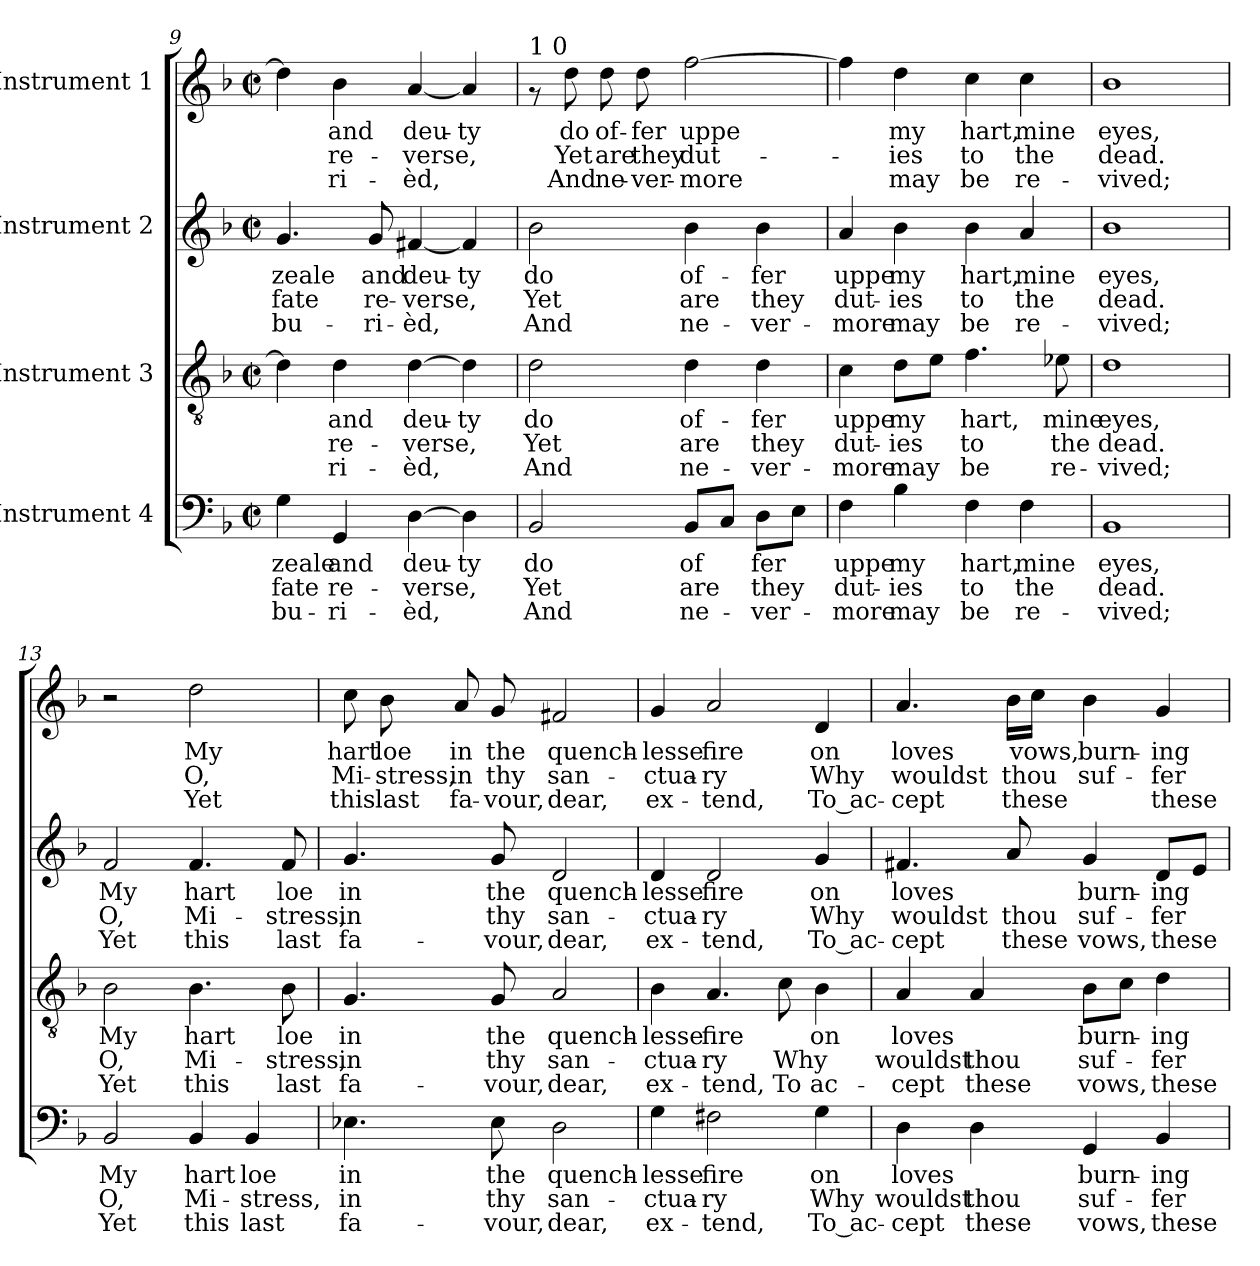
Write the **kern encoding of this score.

**kern	**text	**text	**text	**kern	**text	**text	**text	**kern	**text	**text	**text	**kern	**text	**text	**text
*part4	*part4	*part4	*part4	*part3	*part3	*part3	*part3	*part2	*part2	*part2	*part2	*part1	*part1	*part1	*part1
*staff4	*staff4	*staff4	*staff4	*staff3	*staff3	*staff3	*staff3	*staff2	*staff2	*staff2	*staff2	*staff1	*staff1	*staff1	*staff1
*I"Instrument 4	*	*	*	*I"Instrument 3	*	*	*	*I"Instrument 2	*	*	*	*I"Instrument 1	*	*	*
*clefF4	*	*	*	*clefGv2	*	*	*	*clefG2	*	*	*	*clefG2	*	*	*
*k[b-]	*	*	*	*k[b-]	*	*	*	*k[b-]	*	*	*	*k[b-]	*	*	*
*F:	*	*	*	*F:	*	*	*	*F:	*	*	*	*F:	*	*	*
*M2/2	*	*	*	*M2/2	*	*	*	*M2/2	*	*	*	*M2/2	*	*	*
*met(c|)	*	*	*	*met(c|)	*	*	*	*met(c|)	*	*	*	*met(c|)	*	*	*
=9	=9	=9	=9	=9	=9	=9	=9	=9	=9	=9	=9	=9	=9	=9	=9
!	!LO:LY:b:cj	!LO:LY:b:cj	!LO:LY:b:cj	!	!LO:LY:b:cj	!LO:LY:b:cj	!LO:LY:b:cj	!	!LO:LY:b:cj	!LO:LY:b:cj	!LO:LY:b:cj	!	!LO:LY:b:cj	!LO:LY:b:cj	!LO:LY:b:cj
4G\	zeale	fate	bu-	4d\]	--	-	-	4.g/	zeale	fate	bu-	4dd\]	--	-	-
!	!LO:LY:b:cj	!LO:LY:b:cj	!LO:LY:b:cj	!	!LO:LY:b:cj	!LO:LY:b:cj	!LO:LY:b:cj	!	!	!	!	!	!LO:LY:b:cj	!LO:LY:b:cj	!LO:LY:b:cj
4GG/	-and	re-	-ri-	4d\	-and	re-	-ri-	.	.	.	.	4b-\	-and	re-	-ri-
!	!	!	!	!	!	!	!	!	!LO:LY:b:cj	!LO:LY:b:cj	!LO:LY:b:cj	!	!	!	!
.	.	.	.	.	.	.	.	8g/	-and	re-	-ri-	.	.	.	.
!	!LO:LY:b:cj	!LO:LY:b:cj	!LO:LY:b:cj	!	!LO:LY:b:cj	!LO:LY:b:cj	!LO:LY:b:cj	!	!LO:LY:b:cj	!LO:LY:b:cj	!LO:LY:b:cj	!	!LO:LY:b:cj	!LO:LY:b:cj	!LO:LY:b:cj
[>4D\	-deu-	-verse,	èd,	[>4d\	-deu-	-verse,	èd,	[<4f#X/	-deu-	-verse,	èd,	[<4a/	-deu-	-verse,	èd,
!	!LO:LY:b:cj	!LO:LY:b:cj	!LO:LY:b:cj	!	!LO:LY:b:cj	!LO:LY:b:cj	!LO:LY:b:cj	!	!LO:LY:b:cj	!LO:LY:b:cj	!LO:LY:b:cj	!	!LO:LY:b:cj	!LO:LY:b:cj	!LO:LY:b:cj
4D\]	ty	.	.	4d\]	ty	.	.	4f#/]	ty	.	.	4a/]	ty	.	.
!!LO:LB:g=z
=10	=10	=10	=10	=10	=10	=10	=10	=10	=10	=10	=10	=10	=10	=10	=10
!	!	!	!	!	!	!	!	!	!	!	!	!LO:TX:a:t=1 0	!	!	!
!	!LO:LY:b:cj	!LO:LY:b:cj	!LO:LY:b:cj	!	!LO:LY:b:cj	!LO:LY:b:cj	!LO:LY:b:cj	!	!LO:LY:b:cj	!LO:LY:b:cj	!LO:LY:b:cj	!	!	!	!
2BB-/	do	Yet	And	2d\	do	Yet	And	2b-\	do	Yet	And	8rf	.	.	.
!	!	!	!	!	!	!	!	!	!	!	!	!	!LO:LY:b:cj	!LO:LY:b:cj	!LO:LY:b:cj
.	.	.	.	.	.	.	.	.	.	.	.	8dd\	do	Yet	And
!	!	!	!	!	!	!	!	!	!	!	!	!	!LO:LY:b:cj	!LO:LY:b:cj	!LO:LY:b:cj
.	.	.	.	.	.	.	.	.	.	.	.	8dd\	of-	-are	ne-
!	!	!	!	!	!	!	!	!	!	!	!	!	!LO:LY:b:cj	!LO:LY:b:cj	!LO:LY:b:cj
.	.	.	.	.	.	.	.	.	.	.	.	8dd\	-fer	they	ver-
!	!LO:LY:b:cj	!LO:LY:b:cj	!LO:LY:b:cj	!	!LO:LY:b:cj	!LO:LY:b:cj	!LO:LY:b:cj	!	!LO:LY:b:cj	!LO:LY:b:cj	!LO:LY:b:cj	!	!LO:LY:b:cj	!LO:LY:b:cj	!LO:LY:b:cj
8BB-/L	of-	-are	ne-	4d\	of-	-are	ne-	4b-\	of-	-are	ne-	[>2ff\	-uppe	dut-	-more
!	!LO:LY:b:cj	!LO:LY:b:cj	!LO:LY:b:cj	!	!	!	!	!	!	!	!	!	!	!	!
8C/J	--	-	.	.	.	.	.	.	.	.	.	.	.	.	.
!	!LO:LY:b:cj	!LO:LY:b:cj	!LO:LY:b:cj	!	!LO:LY:b:cj	!LO:LY:b:cj	!LO:LY:b:cj	!	!LO:LY:b:cj	!LO:LY:b:cj	!LO:LY:b:cj	!	!	!	!
8D\L	fer	they	ver-	4d\	-fer	they	ver-	4b-\	-fer	they	ver-	.	.	.	.
!	!LO:LY:b:cj	!LO:LY:b:cj	!LO:LY:b:cj	!	!	!	!	!	!	!	!	!	!	!	!
8E\J	-	.	.	.	.	.	.	.	.	.	.	.	.	.	.
=11	=11	=11	=11	=11	=11	=11	=11	=11	=11	=11	=11	=11	=11	=11	=11
!	!LO:LY:b:cj	!LO:LY:b:cj	!LO:LY:b:cj	!	!LO:LY:b:cj	!LO:LY:b:cj	!LO:LY:b:cj	!	!LO:LY:b:cj	!LO:LY:b:cj	!LO:LY:b:cj	!	!LO:LY:b:cj	!LO:LY:b:cj	!LO:LY:b:cj
4F\	uppe	dut-	-more	4c\	-uppe	dut-	-more	4a/	-uppe	dut-	-more	4ff\]	.	.	.
!	!LO:LY:b:cj	!LO:LY:b:cj	!LO:LY:b:cj	!	!LO:LY:b:cj	!LO:LY:b:cj	!LO:LY:b:cj	!	!LO:LY:b:cj	!LO:LY:b:cj	!LO:LY:b:cj	!	!LO:LY:b:cj	!LO:LY:b:cj	!LO:LY:b:cj
4B-\	my	ies	may	8d\L	my	ies	may	4b-\	my	ies	may	4dd\	my	ies	may
!	!	!	!	!	!LO:LY:b:cj	!LO:LY:b:cj	!LO:LY:b:cj	!	!	!	!	!	!	!	!
.	.	.	.	8e\J	.	.	.	.	.	.	.	.	.	.	.
!	!LO:LY:b:cj	!LO:LY:b:cj	!LO:LY:b:cj	!	!LO:LY:b:cj	!LO:LY:b:cj	!LO:LY:b:cj	!	!LO:LY:b:cj	!LO:LY:b:cj	!LO:LY:b:cj	!	!LO:LY:b:cj	!LO:LY:b:cj	!LO:LY:b:cj
4F\	hart,	to	be	4.f\	hart,	to	be	4b-\	hart,	to	be	4cc\	hart,	to	be
!	!LO:LY:b:cj	!LO:LY:b:cj	!LO:LY:b:cj	!	!	!	!	!	!LO:LY:b:cj	!LO:LY:b:cj	!LO:LY:b:cj	!	!LO:LY:b:cj	!LO:LY:b:cj	!LO:LY:b:cj
4F\	mine	the	re-	.	.	.	.	4a/	mine	the	re-	4cc\	mine	the	re-
!	!	!	!	!	!LO:LY:b:cj	!LO:LY:b:cj	!LO:LY:b:cj	!	!	!	!	!	!	!	!
.	.	.	.	8e-X\	mine	the	re-	.	.	.	.	.	.	.	.
=12	=12	=12	=12	=12	=12	=12	=12	=12	=12	=12	=12	=12	=12	=12	=12
!	!LO:LY:b:cj	!LO:LY:b:cj	!LO:LY:b:cj	!	!LO:LY:b:cj	!LO:LY:b:cj	!LO:LY:b:cj	!	!LO:LY:b:cj	!LO:LY:b:cj	!LO:LY:b:cj	!	!LO:LY:b:cj	!LO:LY:b:cj	!LO:LY:b:cj
1BB-	-eyes,	dead.	vived;	1d	-eyes,	dead.	vived;	1b-	-eyes,	dead.	vived;	1b-	-eyes,	dead.	vived;
=13	=13	=13	=13	=13	=13	=13	=13	=13	=13	=13	=13	=13	=13	=13	=13
!	!LO:LY:b:cj	!LO:LY:b:cj	!LO:LY:b:cj	!	!LO:LY:b:cj	!LO:LY:b:cj	!LO:LY:b:cj	!	!LO:LY:b:cj	!LO:LY:b:cj	!LO:LY:b:cj	!	!	!	!
2BB-/	My	O,	Yet	2B-\	My	O,	Yet	2f/	My	O,	Yet	2r	.	.	.
!	!LO:LY:b:cj	!LO:LY:b:cj	!LO:LY:b:cj	!	!LO:LY:b:cj	!LO:LY:b:cj	!LO:LY:b:cj	!	!LO:LY:b:cj	!LO:LY:b:cj	!LO:LY:b:cj	!	!LO:LY:b:cj	!LO:LY:b:cj	!LO:LY:b:cj
4BB-/	hart	Mi-	-this	4.B-\	hart	Mi-	-this	4.f/	hart	Mi-	-this	2dd\	My	O,	Yet
!	!LO:LY:b:cj	!LO:LY:b:cj	!LO:LY:b:cj	!	!	!	!	!	!	!	!	!	!	!	!
4BB-/	loe	stress,	last	.	.	.	.	.	.	.	.	.	.	.	.
!	!	!	!	!	!LO:LY:b:cj	!LO:LY:b:cj	!LO:LY:b:cj	!	!LO:LY:b:cj	!LO:LY:b:cj	!LO:LY:b:cj	!	!	!	!
.	.	.	.	8B-\	loe	stress,	last	8f/	loe	stress,	last	.	.	.	.
=14	=14	=14	=14	=14	=14	=14	=14	=14	=14	=14	=14	=14	=14	=14	=14
!	!LO:LY:b:cj	!LO:LY:b:cj	!LO:LY:b:cj	!	!LO:LY:b:cj	!LO:LY:b:cj	!LO:LY:b:cj	!	!LO:LY:b:cj	!LO:LY:b:cj	!LO:LY:b:cj	!	!LO:LY:b:cj	!LO:LY:b:cj	!LO:LY:b:cj
4.E-X\	in	in	fa-	4.G/	in	in	fa-	4.g/	in	in	fa-	8cc\	hart	Mi-	-this
!	!	!	!	!	!	!	!	!	!	!	!	!	!LO:LY:b:cj	!LO:LY:b:cj	!LO:LY:b:cj
.	.	.	.	.	.	.	.	.	.	.	.	8b-\	loe	stress,	last
!	!	!	!	!	!	!	!	!	!	!	!	!	!LO:LY:b:cj	!LO:LY:b:cj	!LO:LY:b:cj
.	.	.	.	.	.	.	.	.	.	.	.	8a/	in	in	fa-
!	!LO:LY:b:cj	!LO:LY:b:cj	!LO:LY:b:cj	!	!LO:LY:b:cj	!LO:LY:b:cj	!LO:LY:b:cj	!	!LO:LY:b:cj	!LO:LY:b:cj	!LO:LY:b:cj	!	!LO:LY:b:cj	!LO:LY:b:cj	!LO:LY:b:cj
8E-\	-the	thy	vour,	8G/	-the	thy	vour,	8g/	-the	thy	vour,	8g/	-the	thy	vour,
!	!LO:LY:b:cj	!LO:LY:b:cj	!LO:LY:b:cj	!	!LO:LY:b:cj	!LO:LY:b:cj	!LO:LY:b:cj	!	!LO:LY:b:cj	!LO:LY:b:cj	!LO:LY:b:cj	!	!LO:LY:b:cj	!LO:LY:b:cj	!LO:LY:b:cj
2D\	quench-	-san-	-dear,	2A/	quench-	-san-	-dear,	2d/	quench-	-san-	-dear,	2f#X/	quench-	-san-	-dear,
!!LO:PB:g=z
=15	=15	=15	=15	=15	=15	=15	=15	=15	=15	=15	=15	=15	=15	=15	=15
!	!LO:LY:b:cj	!LO:LY:b:cj	!LO:LY:b:cj	!	!LO:LY:b:cj	!LO:LY:b:cj	!LO:LY:b:cj	!	!LO:LY:b:cj	!LO:LY:b:cj	!LO:LY:b:cj	!	!LO:LY:b:cj	!LO:LY:b:cj	!LO:LY:b:cj
4G\	lesse	ctua-	-ex-	4B-\	lesse	ctua-	-ex-	4d/	lesse	ctua-	-ex-	4g/	lesse	ctua-	-ex-
!	!LO:LY:b:cj	!LO:LY:b:cj	!LO:LY:b:cj	!	!LO:LY:b:cj	!LO:LY:b:cj	!LO:LY:b:cj	!	!LO:LY:b:cj	!LO:LY:b:cj	!LO:LY:b:cj	!	!LO:LY:b:cj	!LO:LY:b:cj	!LO:LY:b:cj
2F#X\	-fire	ry	tend,	4.A/	-fire	ry	tend,	2d/	-fire	ry	tend,	2a/	-fire	ry	tend,
!	!	!	!	!	!LO:LY:b:cj	!LO:LY:b:cj	!LO:LY:b:cj	!	!	!	!	!	!	!	!
.	.	.	.	8c\	.	Why	To	.	.	.	.	.	.	.	.
!	!LO:LY:b:cj	!LO:LY:b:cj	!LO:LY:b:cj	!	!LO:LY:b:cj	!LO:LY:b:cj	!LO:LY:b:cj	!	!LO:LY:b:cj	!LO:LY:b:cj	!LO:LY:b:cj	!	!LO:LY:b:cj	!LO:LY:b:cj	!LO:LY:b:cj
4G\	on	Why	To ac-	4B-\	on	.	ac-	4g/	on	Why	To ac-	4d/	on	Why	To ac-
=16	=16	=16	=16	=16	=16	=16	=16	=16	=16	=16	=16	=16	=16	=16	=16
!	!LO:LY:b:cj	!LO:LY:b:cj	!LO:LY:b:cj	!	!LO:LY:b:cj	!LO:LY:b:cj	!LO:LY:b:cj	!	!LO:LY:b:cj	!LO:LY:b:cj	!LO:LY:b:cj	!	!LO:LY:b:cj	!LO:LY:b:cj	!LO:LY:b:cj
4D\	-loves	wouldst	cept	4A/	-loves	wouldst	cept	4.f#X/	-loves	wouldst	cept	4.a/	-loves	wouldst	cept
!	!LO:LY:b:cj	!LO:LY:b:cj	!LO:LY:b:cj	!	!LO:LY:b:cj	!LO:LY:b:cj	!LO:LY:b:cj	!	!	!	!	!	!	!	!
4D\	.	thou	these	4A/	.	thou	these	.	.	.	.	.	.	.	.
!	!	!	!	!	!	!	!	!	!LO:LY:b:cj	!LO:LY:b:cj	!LO:LY:b:cj	!	!LO:LY:b:cj	!LO:LY:b:cj	!LO:LY:b:cj
.	.	.	.	.	.	.	.	8a/	.	thou	these	16b-\L	.	thou	these
!	!	!	!	!	!	!	!	!	!	!	!	!	!LO:LY:b:cj	!LO:LY:b:cj	!LO:LY:b:cj
.	.	.	.	.	.	.	.	.	.	.	.	16cc\J	vows,	-	-
!	!LO:LY:b:cj	!LO:LY:b:cj	!LO:LY:b:cj	!	!LO:LY:b:cj	!LO:LY:b:cj	!LO:LY:b:cj	!	!LO:LY:b:cj	!LO:LY:b:cj	!LO:LY:b:cj	!	!LO:LY:b:cj	!LO:LY:b:cj	!LO:LY:b:cj
4GG/	burn-	-suf-	-vows,	8B-\L	burn-	-suf-	-vows,	4g/	burn-	-suf-	-vows,	4b-\	burn-	-suf-	-
!	!	!	!	!	!LO:LY:b:cj	!LO:LY:b:cj	!LO:LY:b:cj	!	!	!	!	!	!	!	!
.	.	.	.	8c\J	.	.	.	.	.	.	.	.	.	.	.
!	!LO:LY:b:cj	!LO:LY:b:cj	!LO:LY:b:cj	!	!LO:LY:b:cj	!LO:LY:b:cj	!LO:LY:b:cj	!	!LO:LY:b:cj	!LO:LY:b:cj	!LO:LY:b:cj	!	!LO:LY:b:cj	!LO:LY:b:cj	!LO:LY:b:cj
4BB-/	ing	fer	these	4d\	ing	fer	these	8d/L	ing	fer	these	4g/	ing	fer	these
!	!	!	!	!	!	!	!	!	!LO:LY:b:cj	!LO:LY:b:cj	!LO:LY:b:cj	!	!	!	!
.	.	.	.	.	.	.	.	8e/J	.	.	.	.	.	.	.
=	=	=	=	=	=	=	=	=	=	=	=	=	=	=	=
*-	*-	*-	*-	*-	*-	*-	*-	*-	*-	*-	*-	*-	*-	*-	*-
